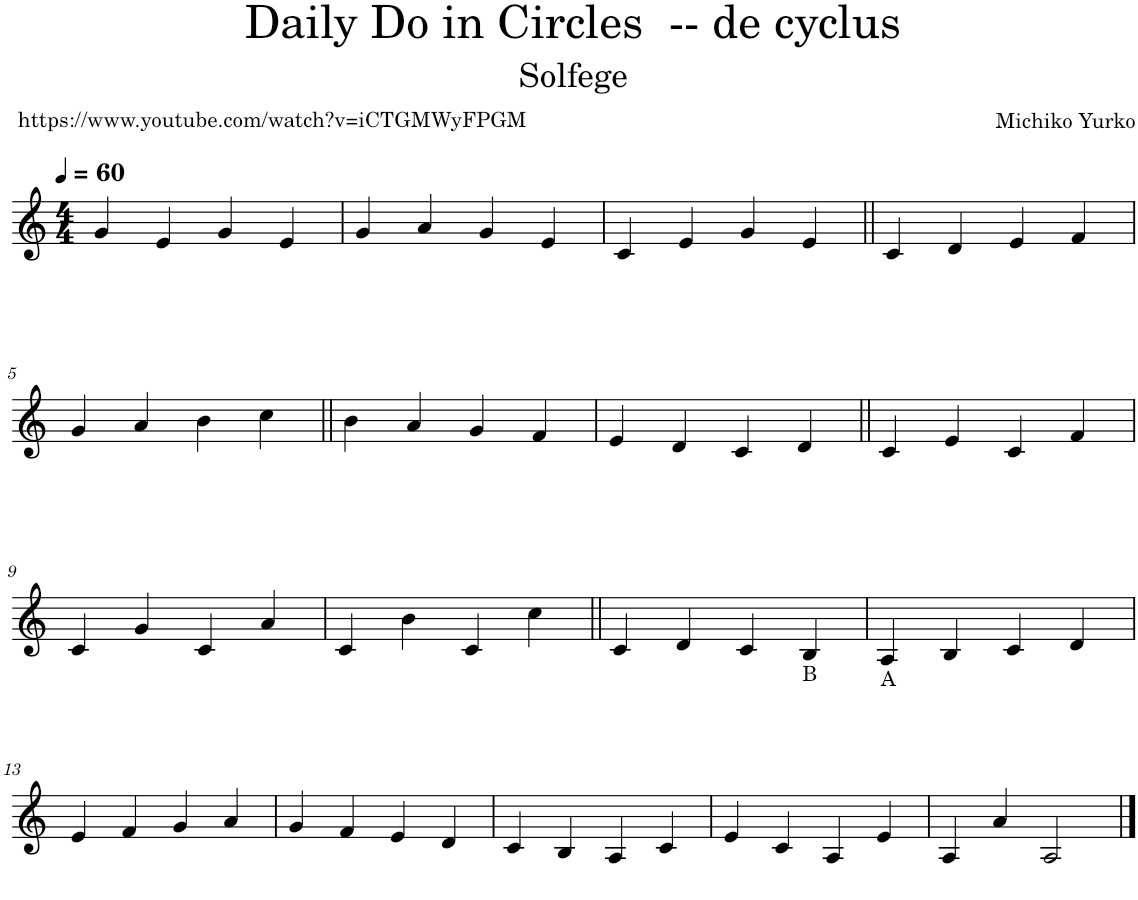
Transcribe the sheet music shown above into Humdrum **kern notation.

**kern
*part1
*staff1
*I"Piano
*I'Pno.
*clefG2
*k[]
*M4/4
*MM60
=1
!LO:TX:a:t=https&colon;//www.youtube.com/watch?v=iCTGMWyFPGM
4g/
4e/
4g/
4e/
=2
4g/
4a/
4g/
4e/
=3
4c/
4e/
4g/
4e/
=4||
4c/
4d/
4e/
4f/
!!LO:LB:g=z
=5
4g/
4a/
4b\
4cc\
=6||
4b\
4a/
4g/
4f/
=7
4e/
4d/
4c/
4d/
=8||
4c/
4e/
4c/
4f/
!!LO:LB:g=z
=9
4c/
4g/
4c/
4a/
=10
4c/
4b\
4c/
4cc\
=11||
4c/
4d/
4c/
!LO:TX:b:t=B
4B/
=12
!LO:TX:b:t=A
4A/
4B/
4c/
4d/
!!LO:LB:g=z
=13
4e/
4f/
4g/
4a/
=14
4g/
4f/
4e/
4d/
=15
4c/
4B/
4A/
4c/
=16
4e/
4c/
4A/
4e/
=17
4A/
4a/
2A/
==
*-
